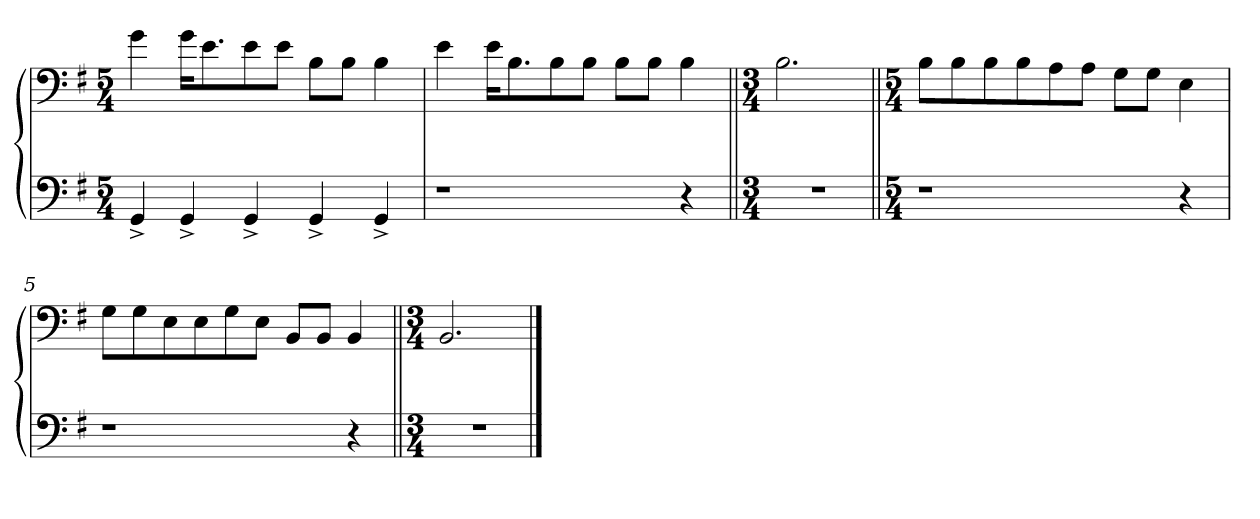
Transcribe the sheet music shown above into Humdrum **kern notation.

**kern	**kern
*part1	*part1
*staff2	*staff1
*clefF4	*clefF4
*k[f#]	*k[f#]
*M5/4	*M5/4
=1	=1
4GG^/	4g\
4GG^/	16g\KL
.	8.e\
4GG^/	8e\
.	8e\J
4GG^/	8B\L
.	8B\J
4GG^/	4B\
=2	=2
1r	4e\
.	16e\KL
.	8.B\
.	8B\
.	8B\J
.	8B\L
.	8B\J
4r	4B\
=3||	=3||
*M3/4	*M3/4
2.r	2.B\
=4||	=4||
*M5/4	*M5/4
1r	8B\L
.	8B\
.	8B\
.	8B\
.	8A\
.	8A\J
.	8G\L
.	8G\J
4r	4E\
=5	=5
1r	8G\L
.	8G\
.	8E\
.	8E\
.	8G\
.	8E\J
.	8BB/L
.	8BB/J
4r	4BB/
=6||	=6||
*M3/4	*M3/4
2.r	2.BB/
==	==
*-	*-
